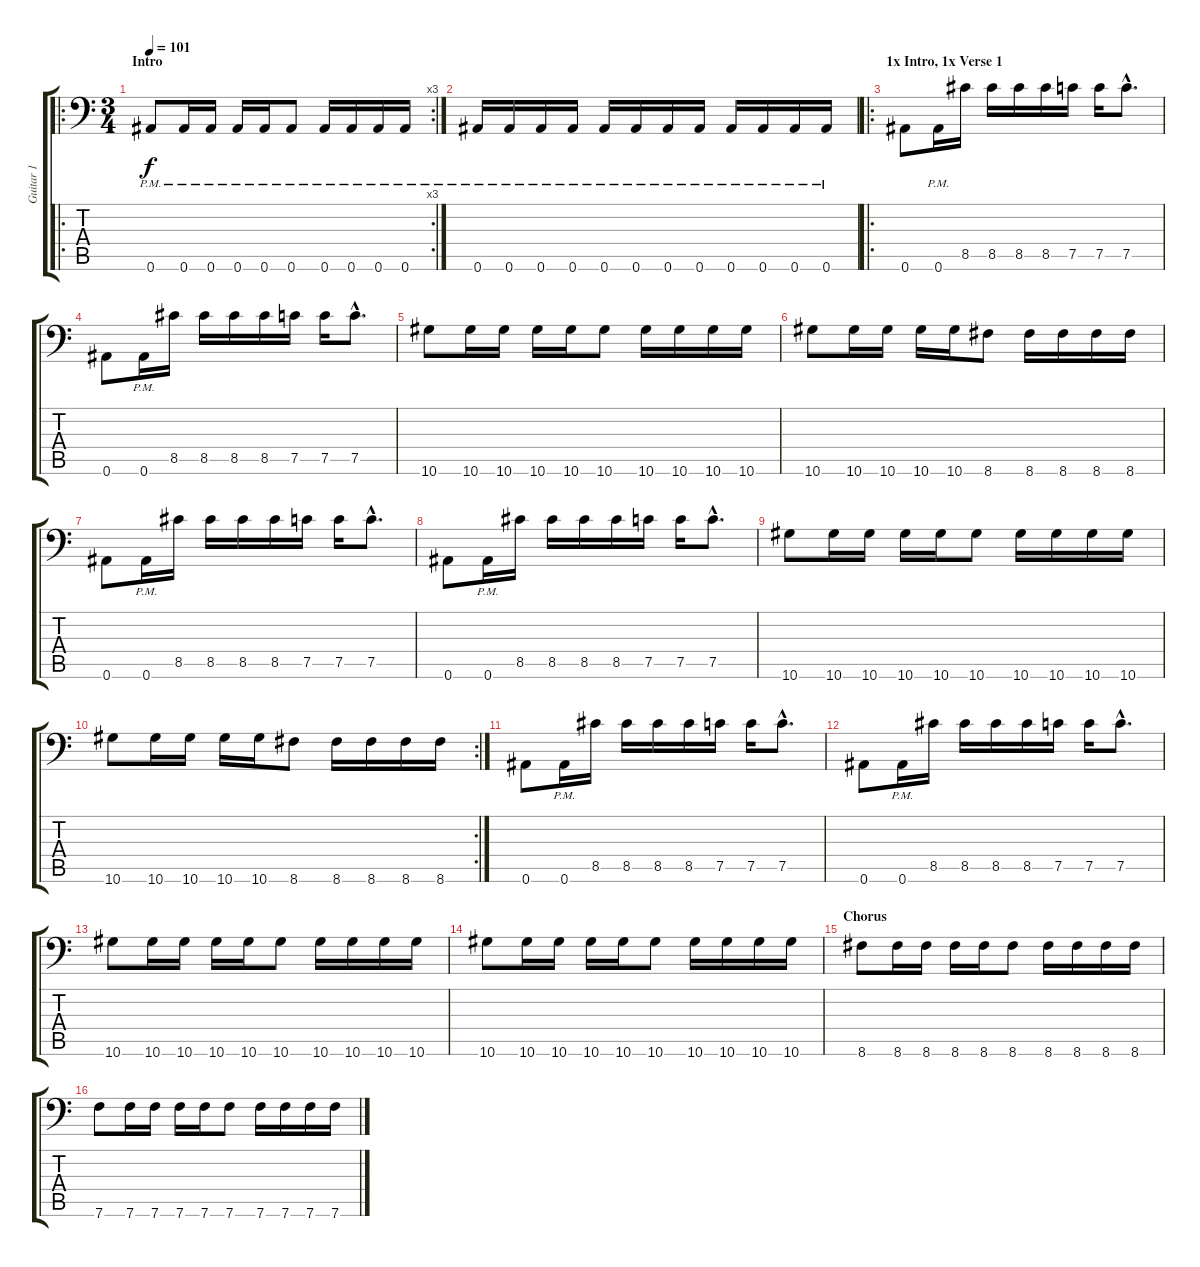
\track ("Guitar 1" "Guitar 1") {instrument distortionguitar}
\staff {score tabs}
\tuning (C4 G3 Eb3 Bb2 F2 Bb1) {hide}
\ro
\rc 3
\ts (3 4)
\section ("" "Intro")
\tempo 101
\clef f4
\ks c
0.6{pm}.8{dy f instrument distortionguitar} 0.6{pm}.16 0.6{pm}.16 0.6{pm}.16 0.6{pm}.16 0.6{pm}.8 0.6{pm}.16 0.6{pm}.16 0.6{pm}.16 0.6{pm}.16 |
0.6{pm}.16 0.6{pm}.16 0.6{pm}.16 0.6{pm}.16 0.6{pm}.16 0.6{pm}.16 0.6{pm}.16 0.6{pm}.16 0.6{pm}.16 0.6{pm}.16 0.6{pm}.16 0.6{pm}.16 |
\ro
\section ("" "1x Intro, 1x Verse 1")
0.6.8 0.6{pm}.16 8.5.16 8.5.16 8.5.16 8.5.16 7.5.16 7.5.16 7.5{hac}.8{d} |
0.6.8 0.6{pm}.16 8.5.16 8.5.16 8.5.16 8.5.16 7.5.16 7.5.16 7.5{hac}.8{d} |
10.6.8 10.6.16 10.6.16 10.6.16 10.6.16 10.6.8 10.6.16 10.6.16 10.6.16 10.6.16 |
10.6.8 10.6.16 10.6.16 10.6.16 10.6.16 8.6.8 8.6.16 8.6.16 8.6.16 8.6.16 |
0.6.8 0.6{pm}.16 8.5.16 8.5.16 8.5.16 8.5.16 7.5.16 7.5.16 7.5{hac}.8{d} |
0.6.8 0.6{pm}.16 8.5.16 8.5.16 8.5.16 8.5.16 7.5.16 7.5.16 7.5{hac}.8{d} |
10.6.8 10.6.16 10.6.16 10.6.16 10.6.16 10.6.8 10.6.16 10.6.16 10.6.16 10.6.16 |
\rc 2
10.6.8 10.6.16 10.6.16 10.6.16 10.6.16 8.6.8 8.6.16 8.6.16 8.6.16 8.6.16 |
0.6.8 0.6{pm}.16 8.5.16 8.5.16 8.5.16 8.5.16 7.5.16 7.5.16 7.5{hac}.8{d} |
0.6.8 0.6{pm}.16 8.5.16 8.5.16 8.5.16 8.5.16 7.5.16 7.5.16 7.5{hac}.8{d} |
10.6.8 10.6.16 10.6.16 10.6.16 10.6.16 10.6.8 10.6.16 10.6.16 10.6.16 10.6.16 |
10.6.8 10.6.16 10.6.16 10.6.16 10.6.16 10.6.8 10.6.16 10.6.16 10.6.16 10.6.16 |
\section ("" "Chorus")
8.6.8 8.6.16 8.6.16 8.6.16 8.6.16 8.6.8 8.6.16 8.6.16 8.6.16 8.6.16 |
7.6.8 7.6.16 7.6.16 7.6.16 7.6.16 7.6.8 7.6.16 7.6.16 7.6.16 7.6.16
